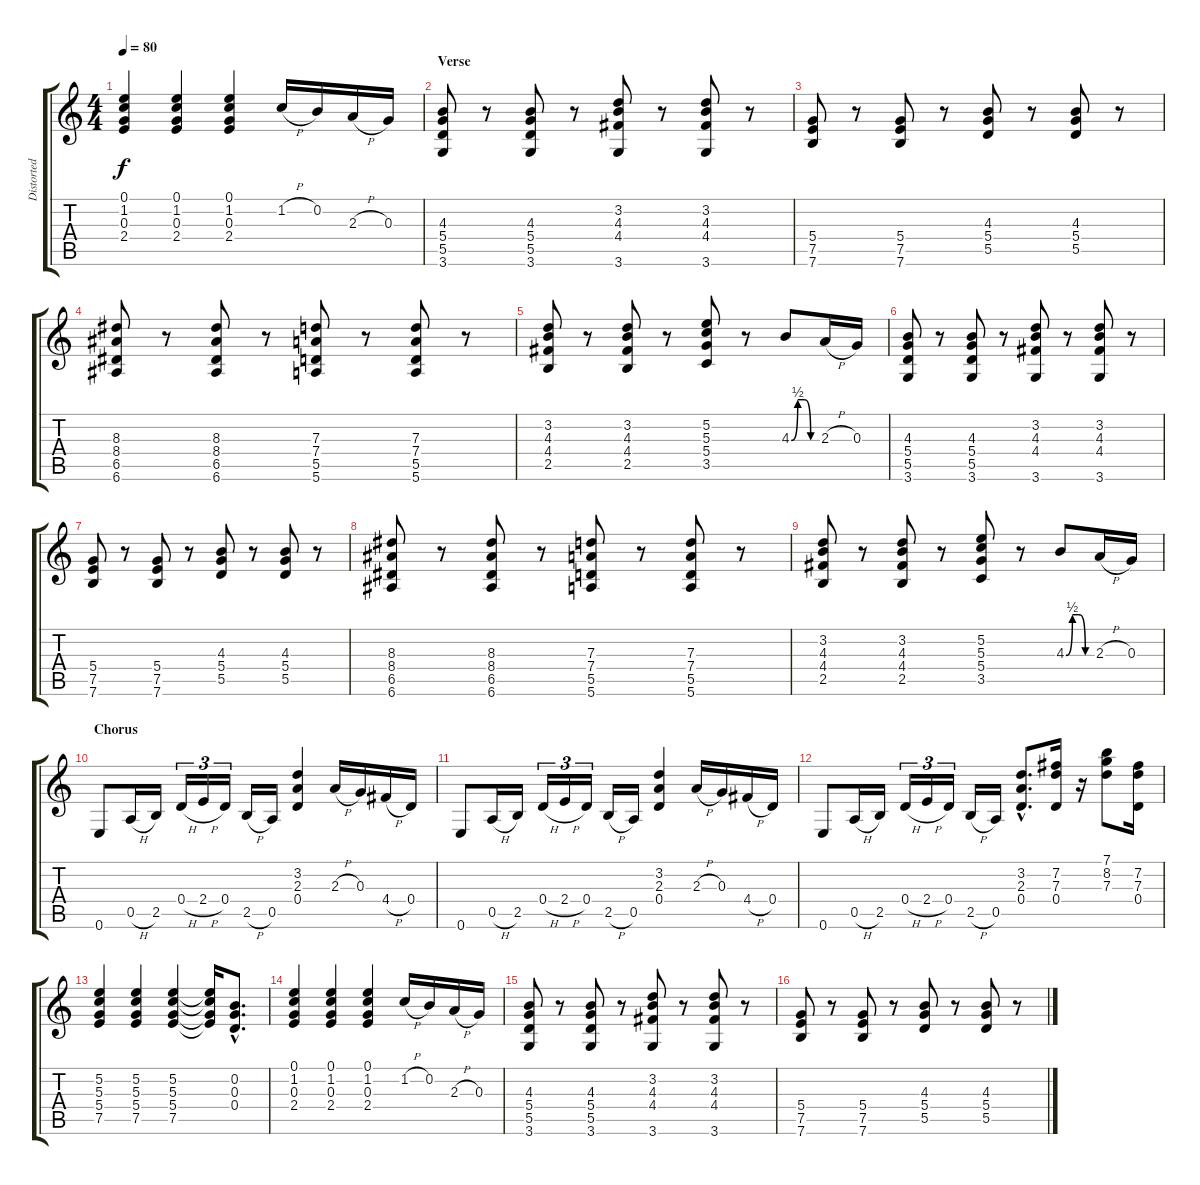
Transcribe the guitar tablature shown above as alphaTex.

\track ("Distorted Guitar" "Distorted ") {instrument distortionguitar}
\staff {score tabs}
\tuning (E4 B3 G3 D3 A2 E2) {hide}
\ts (4 4)
\tempo 80
\clef g2
\ks c
(0.1 1.2 0.3 2.4).4{dy f} (0.1 1.2 0.3 2.4).4 (0.1 1.2 0.3 2.4).4 1.2{h}.16 0.2.16 2.3{h}.16 0.3.16 |
\section ("" "Verse")
(4.3 5.4 5.5 3.6).8 r.8 (4.3 5.4 5.5 3.6).8 r.8 (3.2 4.3 4.4 3.6).8 r.8 (3.2 4.3 4.4 3.6).8 r.8 |
(5.4 7.5 7.6).8 r.8 (5.4 7.5 7.6).8 r.8 (4.3 5.4 5.5).8 r.8 (4.3 5.4 5.5).8 r.8 |
(8.3 8.4 6.5 6.6).8 r.8 (8.3 8.4 6.5 6.6).8 r.8 (7.3 7.4 5.5 5.6).8 r.8 (7.3 7.4 5.5 5.6).8 r.8 |
(3.2 4.3 4.4 2.5).8 r.8 (3.2 4.3 4.4 2.5).8 r.8 (5.2 5.3 5.4 3.5).8 r.8 4.3{be (custom 0 0 15 2 30 2 45 0 60 0)}.8 2.3{h}.16 0.3.16 |
(4.3 5.4 5.5 3.6).8 r.8 (4.3 5.4 5.5 3.6).8 r.8 (3.2 4.3 4.4 3.6).8 r.8 (3.2 4.3 4.4 3.6).8 r.8 |
(5.4 7.5 7.6).8 r.8 (5.4 7.5 7.6).8 r.8 (4.3 5.4 5.5).8 r.8 (4.3 5.4 5.5).8 r.8 |
(8.3 8.4 6.5 6.6).8 r.8 (8.3 8.4 6.5 6.6).8 r.8 (7.3 7.4 5.5 5.6).8 r.8 (7.3 7.4 5.5 5.6).8 r.8 |
(3.2 4.3 4.4 2.5).8 r.8 (3.2 4.3 4.4 2.5).8 r.8 (5.2 5.3 5.4 3.5).8 r.8 4.3{be (custom 0 0 15 2 30 2 45 0 60 0)}.8 2.3{h}.16 0.3.16 |
\section ("" "Chorus")
0.6.8 0.5{h}.16 2.5.16 0.4{h}.16{tu (3 2)} 2.4{h}.16{tu (3 2)} 0.4.16{tu (3 2)} 2.5{h}.16 0.5.16 (3.2 2.3 0.4).4 2.3{h}.16 0.3.16 4.4{h}.16 0.4.16 |
0.6.8 0.5{h}.16 2.5.16 0.4{h}.16{tu (3 2)} 2.4{h}.16{tu (3 2)} 0.4.16{tu (3 2)} 2.5{h}.16 0.5.16 (3.2 2.3 0.4).4 2.3{h}.16 0.3.16 4.4{h}.16 0.4.16 |
0.6.8 0.5{h}.16 2.5.16 0.4{h}.16{tu (3 2)} 2.4{h}.16{tu (3 2)} 0.4.16{tu (3 2)} 2.5{h}.16 0.5.16 (3.2{hac} 2.3{hac} 0.4{hac}).8{d} (7.2 7.3 0.4).16 r.16 (7.1 8.2 7.3).8 (7.2 7.3 0.4).16 |
(5.2 5.3 5.4 7.5).4 (5.2 5.3 5.4 7.5).4 (5.2 5.3 5.4 7.5).4 (5.2{t} 5.3{t} 5.4{t} 7.5{t}).16 (0.2{hac} 0.3{hac} 0.4{hac}).8{d} |
(0.1 1.2 0.3 2.4).4 (0.1 1.2 0.3 2.4).4 (0.1 1.2 0.3 2.4).4 1.2{h}.16 0.2.16 2.3{h}.16 0.3.16 |
(4.3 5.4 5.5 3.6).8 r.8 (4.3 5.4 5.5 3.6).8 r.8 (3.2 4.3 4.4 3.6).8 r.8 (3.2 4.3 4.4 3.6).8 r.8 |
(5.4 7.5 7.6).8 r.8 (5.4 7.5 7.6).8 r.8 (4.3 5.4 5.5).8 r.8 (4.3 5.4 5.5).8 r.8
